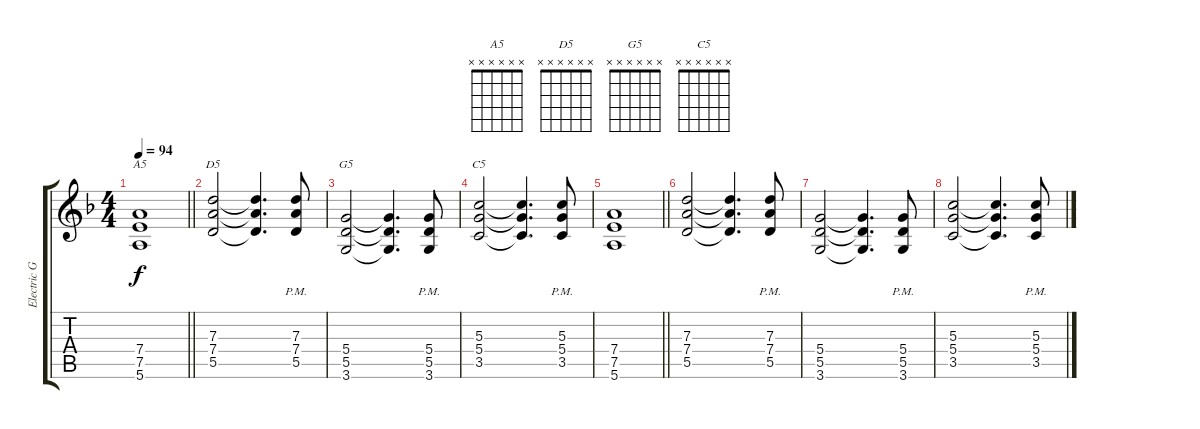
\track ("Electric Guitar (Rhythm)" "Electric G") {instrument electricguitarclean}
\staff {score tabs}
\tuning (E4 B3 G3 D3 A2 E2) {hide}
\chord ("A5" x x x x x x)
\chord ("D5" x x x x x x)
\chord ("G5" x x x x x x)
\chord ("C5" x x x x x x)
\ts (4 4)
\tempo 94
\clef g2
\barLineRight lightlight
\ks dminor
(7.4 7.5 5.6).1{ch "A5" dy f} |
(7.3 7.4 5.5).2{ch "D5"} (7.3{t} 7.4{t} 5.5{t}).4{d} (7.3{pm} 7.4{pm} 5.5{pm}).8 |
(5.4 5.5 3.6).2{ch "G5"} (5.4{t} 5.5{t} 3.6{t}).4{d} (5.4{pm} 5.5{pm} 3.6{pm}).8 |
(5.3 5.4 3.5).2{ch "C5"} (5.3{t} 5.4{t} 3.5{t}).4{d} (5.3{pm} 5.4{pm} 3.5{pm}).8 |
\barLineRight lightlight
(7.4 7.5 5.6).1 |
(7.3 7.4 5.5).2 (7.3{t} 7.4{t} 5.5{t}).4{d} (7.3{pm} 7.4{pm} 5.5{pm}).8 |
(5.4 5.5 3.6).2 (5.4{t} 5.5{t} 3.6{t}).4{d} (5.4{pm} 5.5{pm} 3.6{pm}).8 |
(5.3 5.4 3.5).2 (5.3{t} 5.4{t} 3.5{t}).4{d} (5.3{pm} 5.4{pm} 3.5{pm}).8
